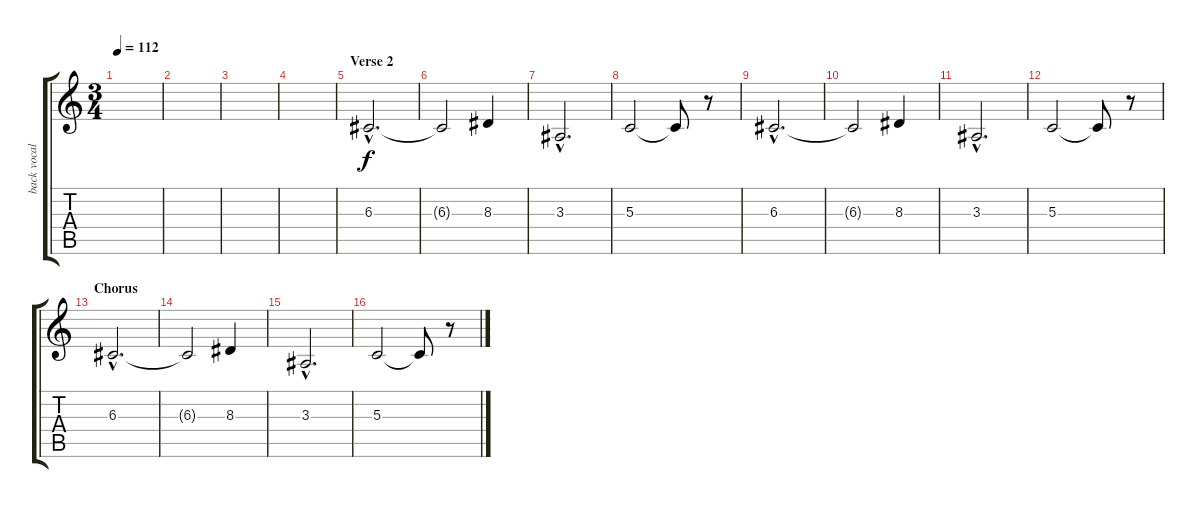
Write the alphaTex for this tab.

\track ("back vocal" "back vocal") {instrument reedorgan}
\staff {score tabs}
\tuning (E4 B3 G3 D3 A2 E2) {hide}
\ts (3 4)
\tempo 112
\clef g2
\ks c
|
|
|
|
\section ("" "Verse 2")
6.3{hac}.2{d} |
6.3{t}.2 8.3.4 |
3.3{hac}.2{d} |
5.3.2 5.3{t}.8 r.8 |
6.3{hac}.2{d} |
6.3{t}.2 8.3.4 |
3.3{hac}.2{d} |
5.3.2 5.3{t}.8 r.8 |
\section ("" "Chorus")
6.3{hac}.2{d} |
6.3{t}.2 8.3.4 |
3.3{hac}.2{d} |
5.3.2 5.3{t}.8 r.8
